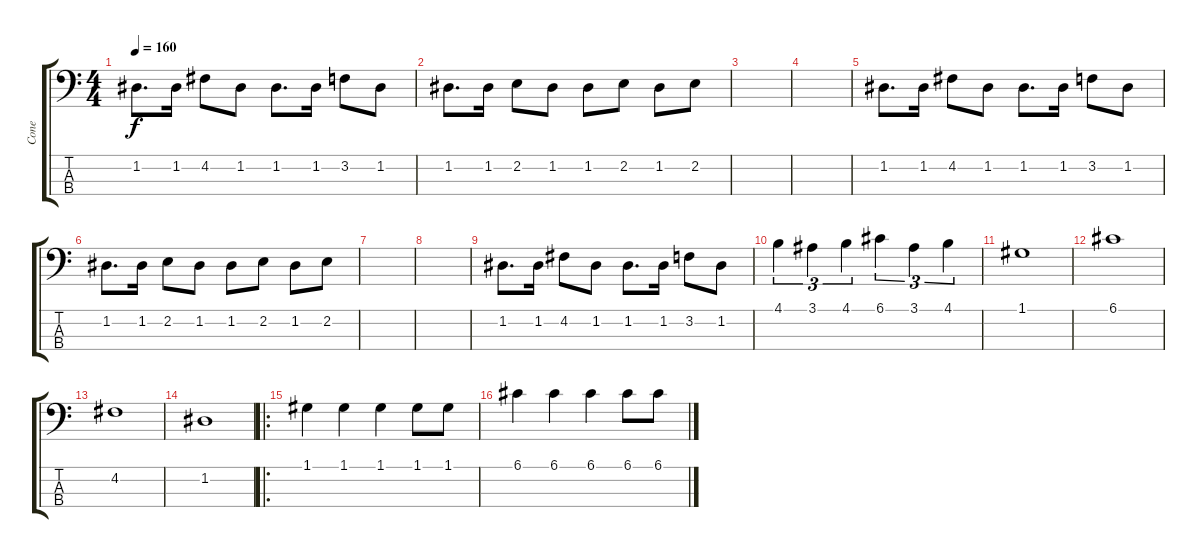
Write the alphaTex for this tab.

\track ("Cone" "Cone") {instrument electricbassfinger}
\staff {score tabs}
\tuning (G2 D2 A1 E1) {hide}
\ts (4 4)
\tempo 160
\clef f4
\ks c
1.2.8{d dy f} 1.2.16 4.2.8 1.2.8 1.2.8{d} 1.2.16 3.2.8 1.2.8 |
1.2.8{d} 1.2.16 2.2.8 1.2.8 1.2.8 2.2.8 1.2.8 2.2.8 |
|
|
1.2.8{d} 1.2.16 4.2.8 1.2.8 1.2.8{d} 1.2.16 3.2.8 1.2.8 |
1.2.8{d} 1.2.16 2.2.8 1.2.8 1.2.8 2.2.8 1.2.8 2.2.8 |
|
|
1.2.8{d} 1.2.16 4.2.8 1.2.8 1.2.8{d} 1.2.16 3.2.8 1.2.8 |
4.1.4{tu (3 2)} 3.1.4{tu (3 2)} 4.1.4{tu (3 2)} 6.1.4{tu (3 2)} 3.1.4{tu (3 2)} 4.1.4{tu (3 2)} |
1.1.1 |
6.1.1 |
4.2.1 |
1.2.1 |
\ro
1.1.4 1.1.4 1.1.4 1.1.8 1.1.8 |
6.1.4 6.1.4 6.1.4 6.1.8 6.1.8
